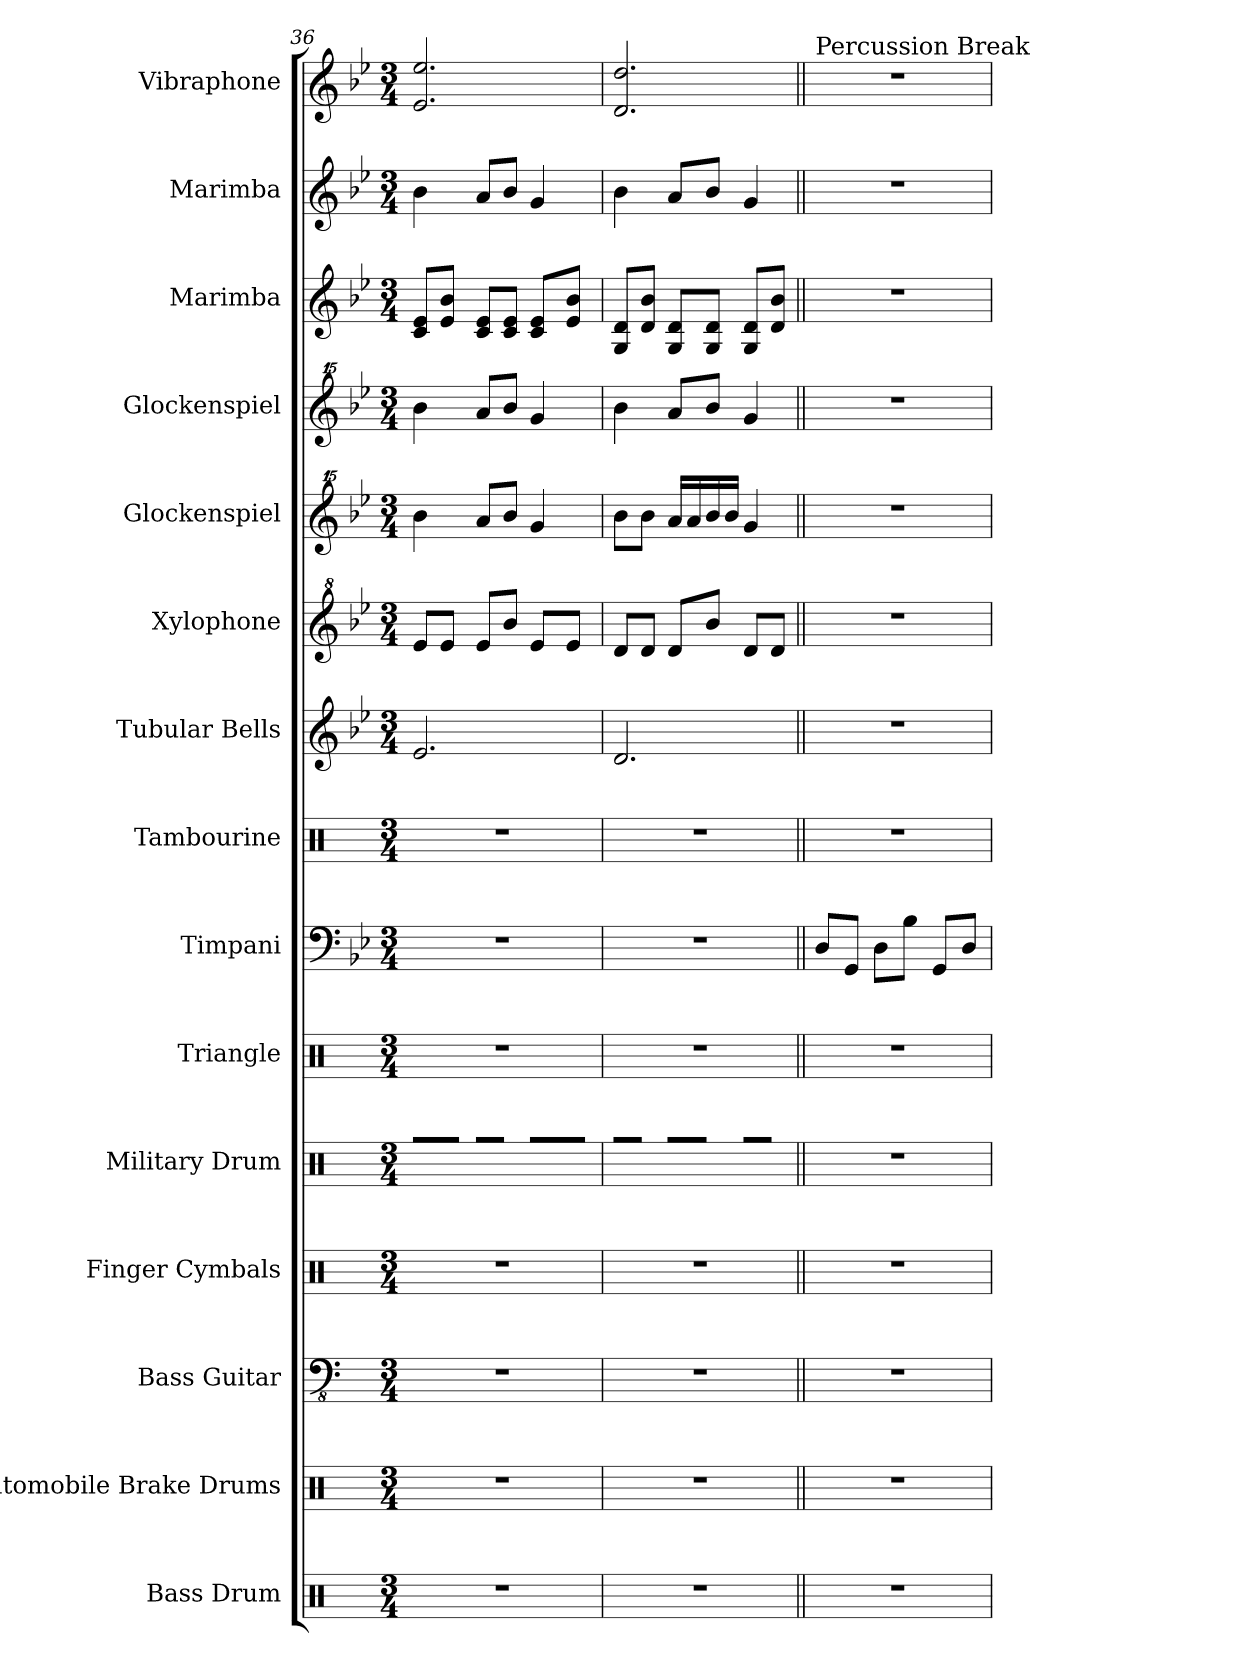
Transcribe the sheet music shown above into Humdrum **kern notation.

**kern	**kern	**kern	**kern	**kern	**kern	**kern	**kern	**kern	**kern	**kern	**kern	**kern	**kern	**kern
*part15	*part14	*part13	*part12	*part11	*part10	*part9	*part8	*part7	*part6	*part5	*part4	*part3	*part2	*part1
*staff15	*staff14	*staff13	*staff12	*staff11	*staff10	*staff9	*staff8	*staff7	*staff6	*staff5	*staff4	*staff3	*staff2	*staff1
*I"Bass Drum	*I"Automobile Brake Drums	*I"Bass Guitar	*I"Finger Cymbals	*I"Military Drum	*I"Triangle	*I"Timpani	*I"Tambourine	*I"Tubular Bells	*I"Xylophone	*I"Glockenspiel	*I"Glockenspiel	*I"Marimba	*I"Marimba	*I"Vibraphone
*I'B. Dr.	*I'Aut. Brk. Dr.	*I'B. Guit.	*I'Fi. Cym.	*I'Mil. Dr.	*I'Trgl.	*I'Timp.	*I'Tamb.	*I'Tu. Be.	*I'Xyl.	*I'Glk.	*I'Glk.	*I'Mrm.	*I'Mrm.	*I'Vib.
*clefX	*clefX	*clefFv4	*clefX	*clefX	*clefX	*clefF4	*clefX	*clefG2	*clefG^2	*clefG^^2	*clefG^^2	*clefG2	*clefG2	*clefG2
*k[]	*k[]	*k[]	*k[]	*k[]	*k[]	*k[b-e-]	*k[]	*k[b-e-]	*k[b-e-]	*k[b-e-]	*k[b-e-]	*k[b-e-]	*k[b-e-]	*k[b-e-]
*C:	*C:	*C:	*C:	*C:	*C:	*B-:	*C:	*B-:	*B-:	*B-:	*B-:	*B-:	*B-:	*B-:
*M3/4	*M3/4	*M3/4	*M3/4	*M3/4	*M3/4	*M3/4	*M3/4	*M3/4	*M3/4	*M3/4	*M3/4	*M3/4	*M3/4	*M3/4
=36	=36	=36	=36	=36	=36	=36	=36	=36	=36	=36	=36	=36	=36	=36
2.r	2.r	2.r	2.r	8R\L	2.r	2.r	2.r	2.e-/	8ee-/L	4bbb-\	4bbb-\	8c/ 8e-/L	4b-\	2.e-/ 2.ee-/
.	.	.	.	16R\L	.	.	.	.	8ee-/J	.	.	8e-/ 8b-/J	.	.
.	.	.	.	16R\JJ	.	.	.	.	.	.	.	.	.	.
.	.	.	.	8R\L	.	.	.	.	8ee-/L	8aaa/L	8aaa/L	8c/ 8e-/L	8a/L	.
.	.	.	.	8R\J	.	.	.	.	8bb-/J	8bbb-/J	8bbb-/J	8c/ 8e-/J	8b-/J	.
.	.	.	.	16R\LL	.	.	.	.	8ee-/L	4ggg/	4ggg/	8c/ 8e-/L	4g/	.
.	.	.	.	16R\	.	.	.	.	.	.	.	.	.	.
.	.	.	.	16R\	.	.	.	.	8ee-/J	.	.	8e-/ 8b-/J	.	.
.	.	.	.	16R\JJ	.	.	.	.	.	.	.	.	.	.
!!LO:PB:g=z
=37	=37	=37	=37	=37	=37	=37	=37	=37	=37	=37	=37	=37	=37	=37
2.r	2.r	2.r	2.r	8R\L	2.r	2.r	2.r	2.d/	8dd/L	8bbb-\L	4bbb-\	8G/ 8d/L	4b-\	2.d/ 2.dd/
.	.	.	.	8R\J	.	.	.	.	8dd/J	8bbb-\J	.	8d/ 8b-/J	.	.
.	.	.	.	8R\L	.	.	.	.	8dd/L	16aaa/LL	8aaa/L	8G/ 8d/L	8a/L	.
.	.	.	.	.	.	.	.	.	.	16aaa/	.	.	.	.
.	.	.	.	8R\J	.	.	.	.	8bb-/J	16bbb-/	8bbb-/J	8G/ 8d/J	8b-/J	.
.	.	.	.	.	.	.	.	.	.	16bbb-/JJ	.	.	.	.
.	.	.	.	8R\L	.	.	.	.	8dd/L	4ggg/	4ggg/	8G/ 8d/L	4g/	.
.	.	.	.	8R\J	.	.	.	.	8dd/J	.	.	8d/ 8b-/J	.	.
=38||	=38||	=38||	=38||	=38||	=38||	=38||	=38||	=38||	=38||	=38||	=38||	=38||	=38||	=38||
!	!	!	!	!	!	!	!	!	!	!	!	!	!	!LO:TX:a:t=Percussion Break
2.r	2.r	2.r	2.r	2.r	2.r	8D/L	2.r	2.r	2.r	2.r	2.r	2.r	2.r	2.r
.	.	.	.	.	.	8GG/J	.	.	.	.	.	.	.	.
.	.	.	.	.	.	8D\L	.	.	.	.	.	.	.	.
.	.	.	.	.	.	8B-\J	.	.	.	.	.	.	.	.
.	.	.	.	.	.	8GG/L	.	.	.	.	.	.	.	.
.	.	.	.	.	.	8D/J	.	.	.	.	.	.	.	.
=	=	=	=	=	=	=	=	=	=	=	=	=	=	=
*-	*-	*-	*-	*-	*-	*-	*-	*-	*-	*-	*-	*-	*-	*-
